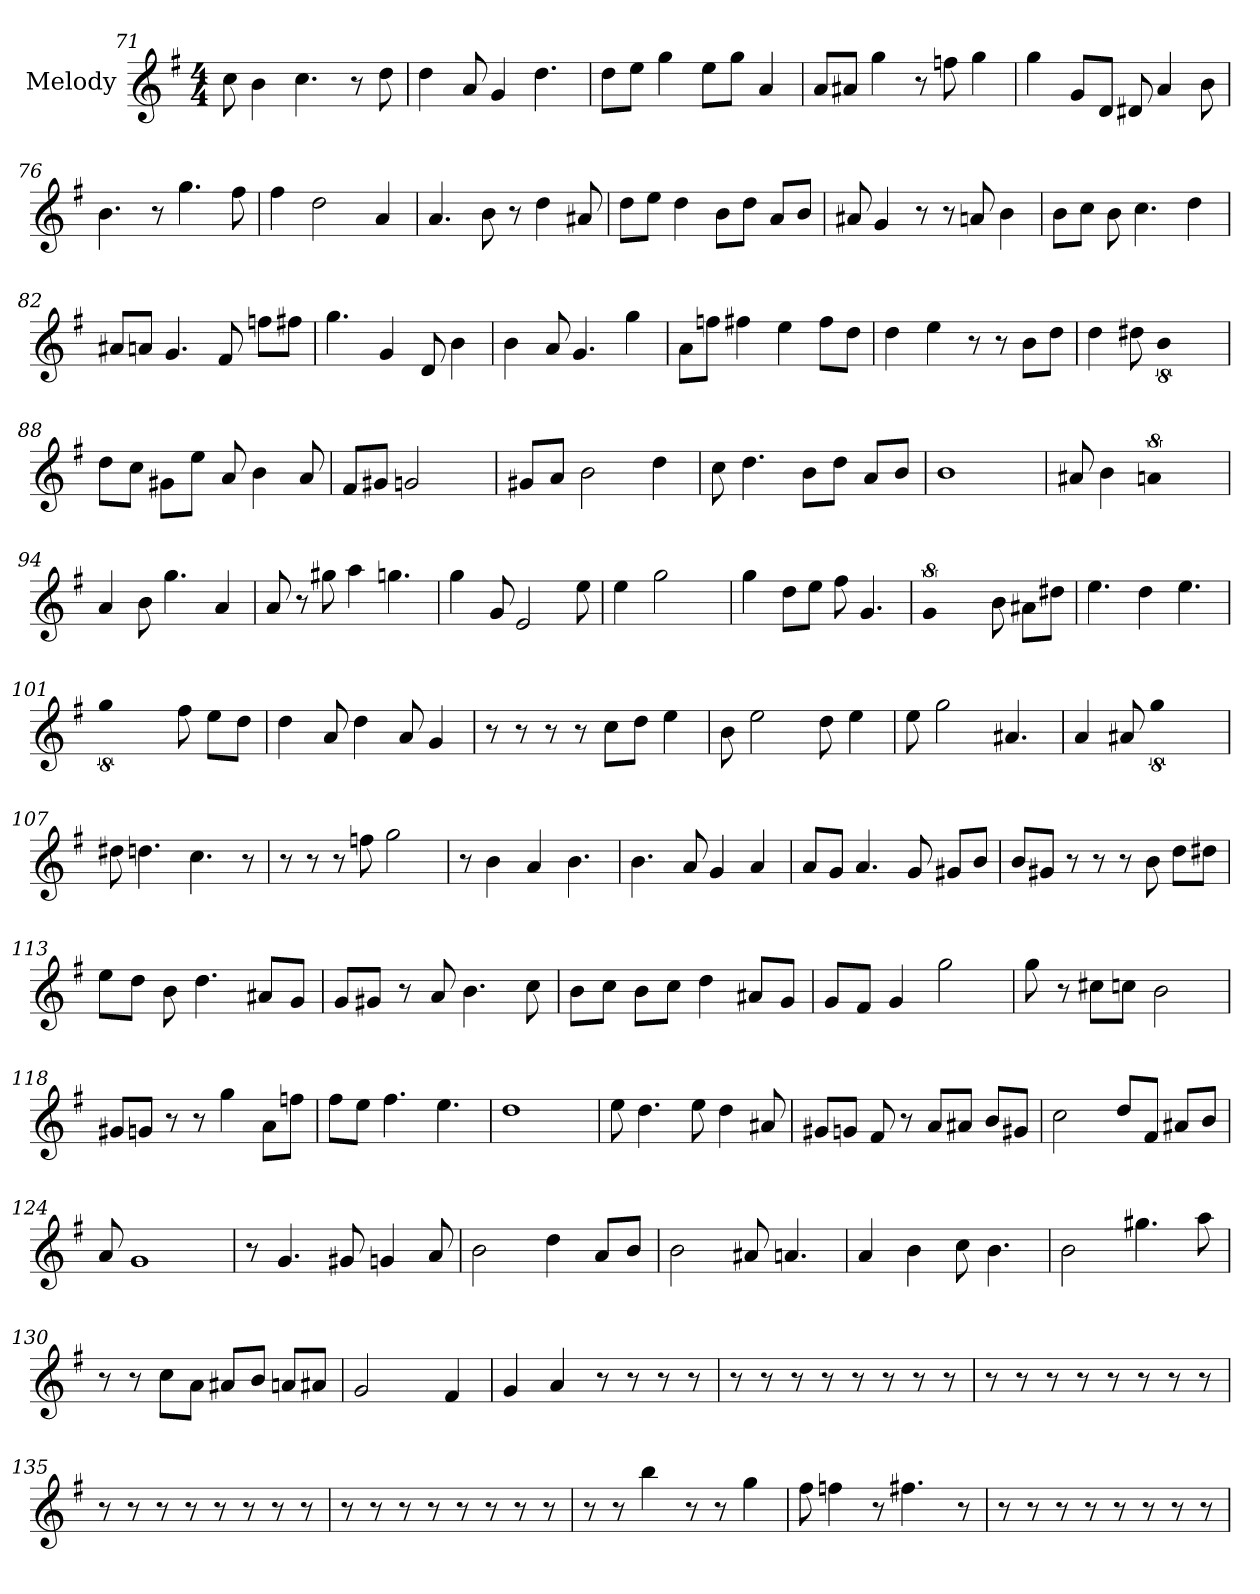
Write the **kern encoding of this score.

**kern
*part1
*staff1
*I"Melody
*clefG2
*k[f#]
*G:
*M4/4
=71
8cc
4b
4.cc
8r
8dd
=72
4dd
8a
4g
4.dd
=73
8dd\L
8ee\J
4gg
8ee\L
8gg\J
4a
=74
8a/L
8a#/J
4gg
8r
8ff
4gg
=75
4gg
8g/L
8d/J
8d#
4a
8b
=76
4.b
8r
4.gg
8ff#
=77
4ff#
2dd
4a
=78
4.a
8b
8r
4dd
8a#
=79
8dd\L
8ee\J
4dd
8b\L
8dd\J
8a/L
8b/J
=80
8a#
4g
8r
8r
8a
4b
=81
8b\L
8cc\J
8b
4.cc
4dd
=82
8a#/L
8a/J
4.g
8f#
8ff\L
8ff#\J
=83
4.gg
4g
8d
4b
=84
4b
8a
4.g
4gg
=85
8a\L
8ff\J
4ff#
4ee
8ff#\L
8dd\J
=86
4dd
4ee
8r
8r
8b\L
8dd\J
=87
4dd
8dd#
!LO:N:vis=2
8%5b
=88
8dd\L
8cc\J
8g#\L
8ee\J
8a
4b
8a
=89
8f#/L
8g#/J
!LO:N:vis=2
2.g
=90
8g#/L
8a/J
2b
4dd
=91
8cc
4.dd
8b\L
8dd\J
8a/L
8b/J
=92
1b
=93
8a#
4b
!LO:N:vis=2
8%5a
=94
4a
8b
4.gg
4a
=95
8a
8r
8gg#
4aa
4.gg
=96
4gg
8g
2e
8ee
=97
4ee
!LO:N:vis=2
2.gg
=98
4gg
8dd\L
8ee\J
8ff#
4.g
=99
!LO:N:vis=2
8%5g
8b
8a#\L
8dd#\J
=100
4.ee
4dd
4.ee
=101
!LO:N:vis=2
8%5gg
8ff#
8ee\L
8dd\J
=102
4dd
8a
4dd
8a
4g
=103
8r
8r
8r
8r
8cc\L
8dd\J
4ee
=104
8b
2ee
8dd
4ee
=105
8ee
2gg
4.a#
=106
4a
8a#
!LO:N:vis=2
8%5gg
=107
8dd#
4.dd
4.cc
8r
=108
8r
8r
8r
8ff
2gg
=109
8r
4b
4a
4.b
=110
4.b
8a
4g
4a
=111
8a/L
8g/J
4.a
8g
8g#/L
8b/J
=112
8b/L
8g#/J
8r
8r
8r
8b
8dd\L
8dd#\J
=113
8ee\L
8dd\J
8b
4.dd
8a#/L
8g/J
=114
8g/L
8g#/J
8r
8a
4.b
8cc
=115
8b\L
8cc\J
8b\L
8cc\J
4dd
8a#/L
8g/J
=116
8g/L
8f#/J
4g
2gg
=117
8gg
8r
8cc#\L
8cc\J
2b
=118
8g#/L
8g/J
8r
8r
4gg
8a\L
8ff\J
=119
8ff#\L
8ee\J
4.ff#
4.ee
=120
1dd
=121
8ee
4.dd
8ee
4dd
8a#
=122
8g#/L
8g/J
8f#
8r
8a/L
8a#/J
8b/L
8g#/J
=123
2cc
8dd/L
8f#/J
8a#/L
8b/J
=124
8a
!LO:N:vis=1
2..g
=125
8r
4.g
8g#
4g
8a
=126
2b
4dd
8a/L
8b/J
=127
2b
8a#
4.a
=128
4a
4b
8cc
4.b
=129
2b
4.gg#
8aa
=130
8r
8r
8cc\L
8a\J
8a#/L
8b/J
8a/L
8a#/J
=131
!LO:N:vis=2
2.g
4f#
=132
4g
4a
8r
8r
8r
8r
=133
8r
8r
8r
8r
8r
8r
8r
8r
=134
8r
8r
8r
8r
8r
8r
8r
8r
=135
8r
8r
8r
8r
8r
8r
8r
8r
=136
8r
8r
8r
8r
8r
8r
8r
8r
=137
8r
8r
4bb
8r
8r
4gg
=138
8ff#
4ff
8r
4.ff#
8r
=139
8r
8r
8r
8r
8r
8r
8r
8r
=
*-
